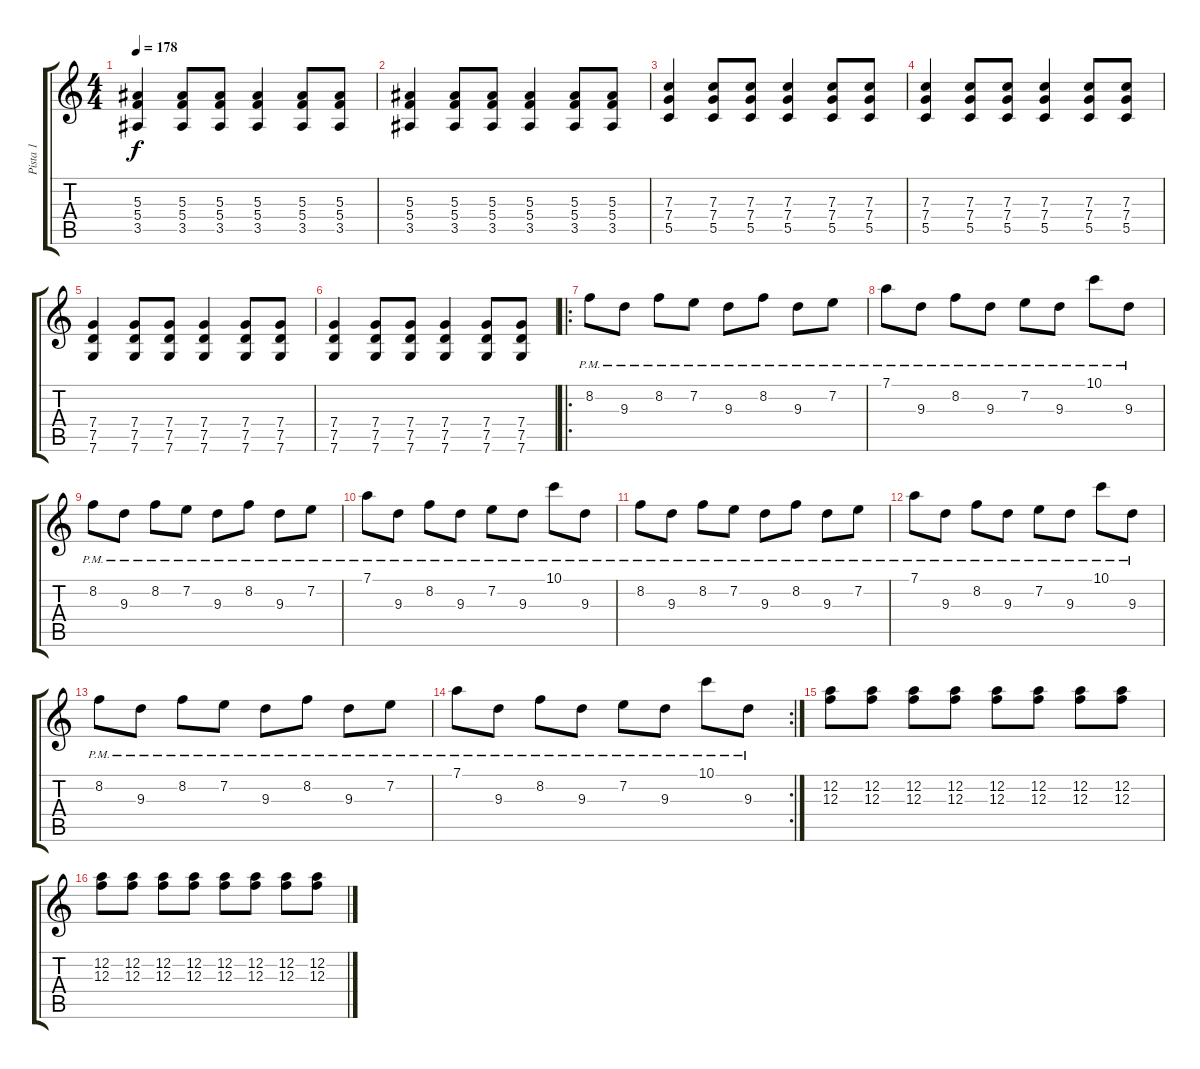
\track ("Pista 1" "Pista 1") {instrument overdrivenguitar}
\staff {score tabs}
\tuning (D4 A3 F3 C3 G2 C2) {hide}
\ts (4 4)
\tempo 178
\clef g2
\ks c
(5.3 5.4 3.5).4{dy f} (5.3 5.4 3.5).8 (5.3 5.4 3.5).8 (5.3 5.4 3.5).4 (5.3 5.4 3.5).8 (5.3 5.4 3.5).8 |
(5.3 5.4 3.5).4 (5.3 5.4 3.5).8 (5.3 5.4 3.5).8 (5.3 5.4 3.5).4 (5.3 5.4 3.5).8 (5.3 5.4 3.5).8 |
(7.3 7.4 5.5).4 (7.3 7.4 5.5).8 (7.3 7.4 5.5).8 (7.3 7.4 5.5).4 (7.3 7.4 5.5).8 (7.3 7.4 5.5).8 |
(7.3 7.4 5.5).4 (7.3 7.4 5.5).8 (7.3 7.4 5.5).8 (7.3 7.4 5.5).4 (7.3 7.4 5.5).8 (7.3 7.4 5.5).8 |
(7.4 7.5 7.6).4 (7.4 7.5 7.6).8 (7.4 7.5 7.6).8 (7.4 7.5 7.6).4 (7.4 7.5 7.6).8 (7.4 7.5 7.6).8 |
(7.4 7.5 7.6).4 (7.4 7.5 7.6).8 (7.4 7.5 7.6).8 (7.4 7.5 7.6).4 (7.4 7.5 7.6).8 (7.4 7.5 7.6).8 |
\ro
8.2{pm}.8 9.3{pm}.8 8.2{pm}.8 7.2{pm}.8 9.3{pm}.8 8.2{pm}.8 9.3{pm}.8 7.2{pm}.8 |
7.1{pm}.8 9.3{pm}.8 8.2{pm}.8 9.3{pm}.8 7.2{pm}.8 9.3{pm}.8 10.1{pm}.8 9.3{pm}.8 |
8.2{pm}.8 9.3{pm}.8 8.2{pm}.8 7.2{pm}.8 9.3{pm}.8 8.2{pm}.8 9.3{pm}.8 7.2{pm}.8 |
7.1{pm}.8 9.3{pm}.8 8.2{pm}.8 9.3{pm}.8 7.2{pm}.8 9.3{pm}.8 10.1{pm}.8 9.3{pm}.8 |
8.2{pm}.8 9.3{pm}.8 8.2{pm}.8 7.2{pm}.8 9.3{pm}.8 8.2{pm}.8 9.3{pm}.8 7.2{pm}.8 |
7.1{pm}.8 9.3{pm}.8 8.2{pm}.8 9.3{pm}.8 7.2{pm}.8 9.3{pm}.8 10.1{pm}.8 9.3{pm}.8 |
8.2{pm}.8 9.3{pm}.8 8.2{pm}.8 7.2{pm}.8 9.3{pm}.8 8.2{pm}.8 9.3{pm}.8 7.2{pm}.8 |
\rc 2
7.1{pm}.8 9.3{pm}.8 8.2{pm}.8 9.3{pm}.8 7.2{pm}.8 9.3{pm}.8 10.1{pm}.8 9.3{pm}.8 |
(12.2 12.3).8 (12.2 12.3).8 (12.2 12.3).8 (12.2 12.3).8 (12.2 12.3).8 (12.2 12.3).8 (12.2 12.3).8 (12.2 12.3).8 |
(12.2 12.3).8 (12.2 12.3).8 (12.2 12.3).8 (12.2 12.3).8 (12.2 12.3).8 (12.2 12.3).8 (12.2 12.3).8 (12.2 12.3).8
